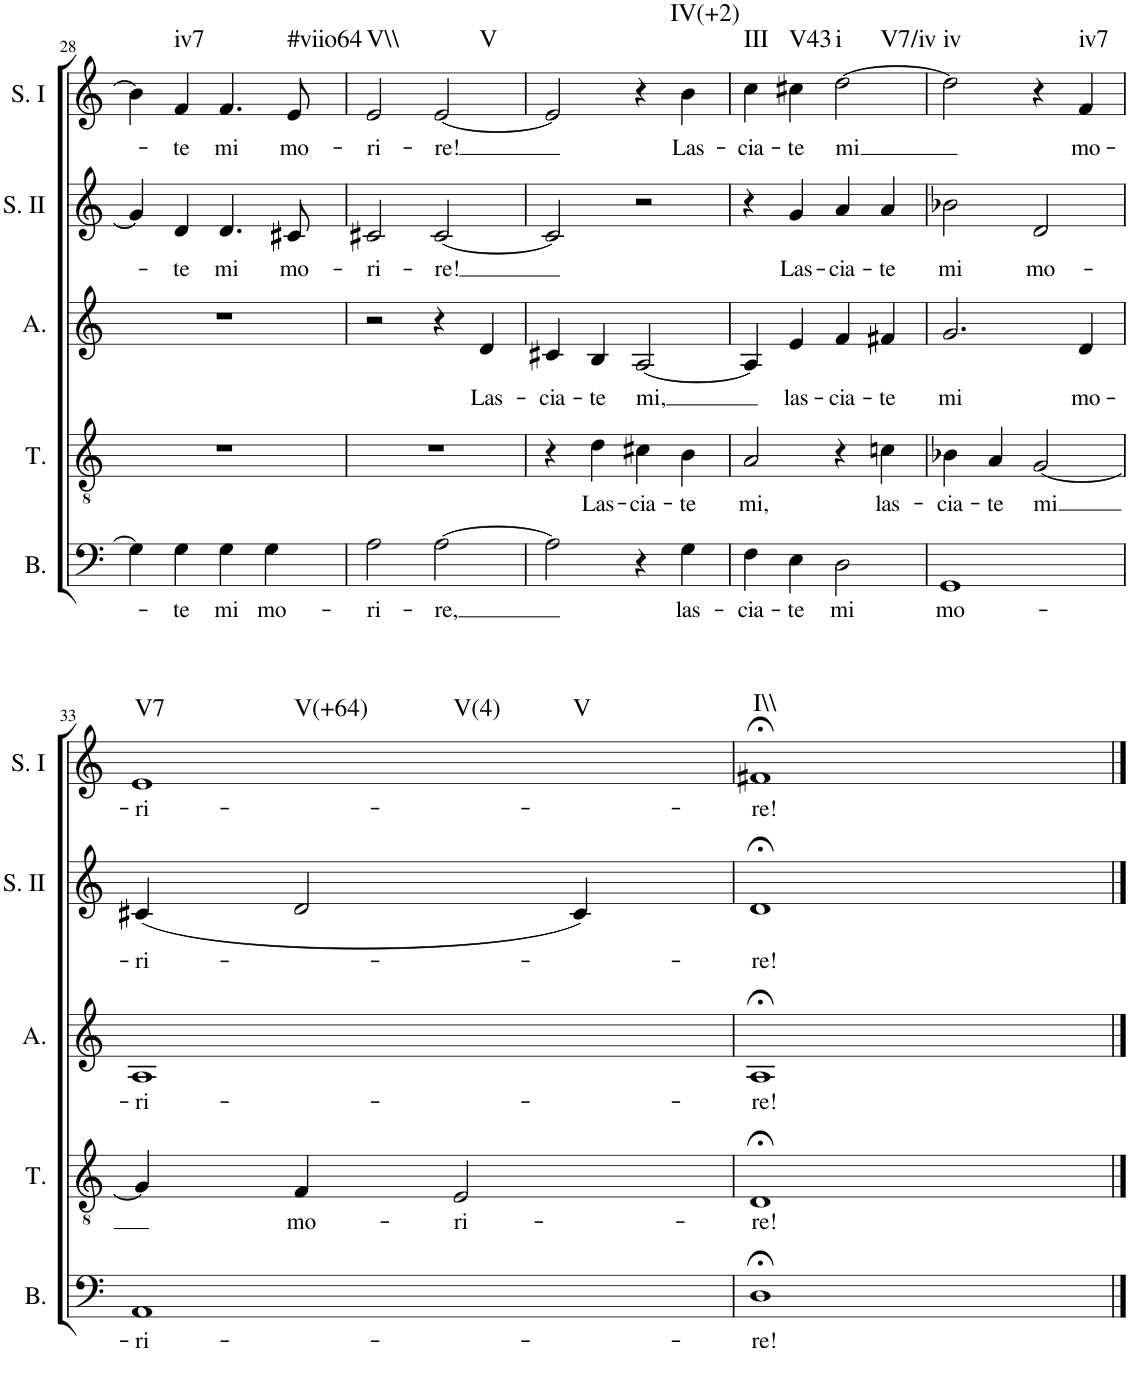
**kern	**text	**kern	**text	**kern	**text	**kern	**text	**kern	**text	**harte
*part5	*part5	*part4	*part4	*part3	*part3	*part2	*part2	*part1	*part1	*part1
*staff5	*staff5	*staff4	*staff4	*staff3	*staff3	*staff2	*staff2	*staff1	*staff1	*
*I"Basso	*	*I"Tenore	*	*I"Alto	*	*I"Soprano II	*	*I"Soprano I	*	*
*I'B.	*	*I'T.	*	*I'A.	*	*I'S. II	*	*I'S. I	*	*
!!LO:PB:g=z
*clefF4	*	*clefGv2	*	*clefG2	*	*clefG2	*	*clefG2	*	*
*k[]	*	*k[]	*	*k[]	*	*k[]	*	*k[]	*	*
*M4/4	*	*M4/4	*	*M4/4	*	*M4/4	*	*M4/4	*	*
*met(c)	*	*met(c)	*	*met(c)	*	*met(c)	*	*met(c)	*	*
=28	=28	=28	=28	=28	=28	=28	=28	=28	=28	=28
4G\]	.	1r	.	1r	.	4g/]	.	4b-\]	.	.
!	!LO:LY:b	!	!	!	!	!	!LO:LY:b	!	!LO:LY:b	!LO:H:kt=iv7
4G\	-te	.	.	.	.	4d/	-te	4f/	-te	N
!	!LO:LY:b	!	!	!	!	!	!LO:LY:b	!	!LO:LY:b	!
4G\	mi	.	.	.	.	4.d/	mi	4.f/	mi	.
!	!LO:LY:b	!	!	!	!	!	!	!	!	!
4G\	mo-	.	.	.	.	.	.	.	.	.
!	!	!	!	!	!	!	!LO:LY:b	!	!LO:LY:b	!LO:H:kt=#viio64
.	.	.	.	.	.	8c#X/	mo-	8e/	mo-	N
=29	=29	=29	=29	=29	=29	=29	=29	=29	=29	=29
!	!LO:LY:b	!	!	!	!	!	!LO:LY:b	!	!LO:LY:b	!LO:H:kt=V\\
2A\	-ri-	1r	.	2r	.	2c#X/	-ri-	2e/	-ri-	N
!	!LO:LY:b	!	!	!	!	!	!LO:LY:b	!	!LO:LY:b	!LO:H:kt=V
[2A\	-re,	.	.	4r	.	[2c#/	-re!	[2e/	-re!	N
!	!	!	!	!	!LO:LY:b	!	!	!	!	!
.	.	.	.	4d/	Las-	.	.	.	.	.
=30	=30	=30	=30	=30	=30	=30	=30	=30	=30	=30
!	!	!	!	!	!LO:LY:b	!	!	!	!	!
2A\]	.	4r	.	4c#X/	-cia-	2c#/]	.	2e/]	.	.
!	!	!	!LO:LY:b	!	!LO:LY:b	!	!	!	!	!
.	.	4d\	Las-	4B/	-te	.	.	.	.	.
!	!	!	!LO:LY:b	!	!LO:LY:b	!	!	!	!	!
4r	.	4c#X\	-cia-	[2A/	mi,	2r	.	4r	.	.
!	!LO:LY:b	!	!LO:LY:b	!	!	!	!	!	!LO:LY:b	!LO:H:kt=IV(+2)
4G\	las-	4B\	-te	.	.	.	.	4b\	Las-	N
=31	=31	=31	=31	=31	=31	=31	=31	=31	=31	=31
!	!LO:LY:b	!	!LO:LY:b	!	!	!	!	!	!LO:LY:b	!LO:H:kt=III
4F\	-cia-	2A/	mi,	4A/]	.	4r	.	4cc\	-cia-	N
!	!LO:LY:b	!	!	!	!LO:LY:b	!	!LO:LY:b	!	!LO:LY:b	!LO:H:kt=V43
4E\	-te	.	.	4e/	las-	4g/	Las-	4cc#X\	-te	N
!	!LO:LY:b	!	!	!	!LO:LY:b	!	!LO:LY:b	!	!LO:LY:b	!LO:H:n=1:kt=i
!	!	!	!	!	!	!	!	!	!	!LO:H:n=2:kt=V7/iv
2D\	mi	4r	.	4f/	-cia-	4a/	-cia-	[2dd\	mi	N N
!	!	!	!LO:LY:b	!	!LO:LY:b	!	!LO:LY:b	!	!	!
.	.	4cn\	las-	4f#X/	-te	4a/	-te	.	.	.
=32	=32	=32	=32	=32	=32	=32	=32	=32	=32	=32
!	!LO:LY:b	!	!LO:LY:b	!	!LO:LY:b	!	!LO:LY:b	!	!	!LO:H:kt=iv
1GG	mo-	4B-X\	-cia-	2.g/	mi	2b-X\	mi	2dd\]	.	N
!	!	!	!LO:LY:b	!	!	!	!	!	!	!
.	.	4A/	-te	.	.	.	.	.	.	.
!	!	!	!LO:LY:b	!	!	!	!LO:LY:b	!	!	!
.	.	[2G/	mi	.	.	2d/	mo-	4r	.	.
!	!	!	!	!	!LO:LY:b	!	!	!	!LO:LY:b	!LO:H:kt=iv7
.	.	.	.	4d/	mo-	.	.	4f/	mo-	N
!!LO:LB:g=z
=33	=33	=33	=33	=33	=33	=33	=33	=33	=33	=33
!	!LO:LY:b	!	!	!	!LO:LY:b	!	!LO:LY:b	!	!LO:LY:b	!LO:H:n=1:kt=V7
!	!	!	!	!	!	!	!	!	!	!LO:H:n=2:kt=V(+64)
!	!	!	!	!	!	!	!	!	!	!LO:H:n=3:kt=V(4)
!	!	!	!	!	!	!	!	!	!	!LO:H:n=4:kt=V
1AA	-ri-	4G/]	.	1A	-ri-	(4c#X/	-ri-	1e	-ri-	N N N N
!	!	!	!LO:LY:b	!	!	!	!	!	!	!
.	.	4F/	mo-	.	.	2d/	.	.	.	.
!	!	!	!LO:LY:b	!	!	!	!	!	!	!
.	.	2E/	-ri-	.	.	.	.	.	.	.
.	.	.	.	.	.	4c#/)	.	.	.	.
=34	=34	=34	=34	=34	=34	=34	=34	=34	=34	=34
!	!LO:LY:b	!	!LO:LY:b	!	!LO:LY:b	!	!LO:LY:b	!	!LO:LY:b	!LO:H:kt=I\\
1D;<	-re!	1D;<	-re!	1A;<	-re!	1d;<	-re!	1f#X;<	-re!	N
==	==	==	==	==	==	==	==	==	==	==
*-	*-	*-	*-	*-	*-	*-	*-	*-	*-	*-
